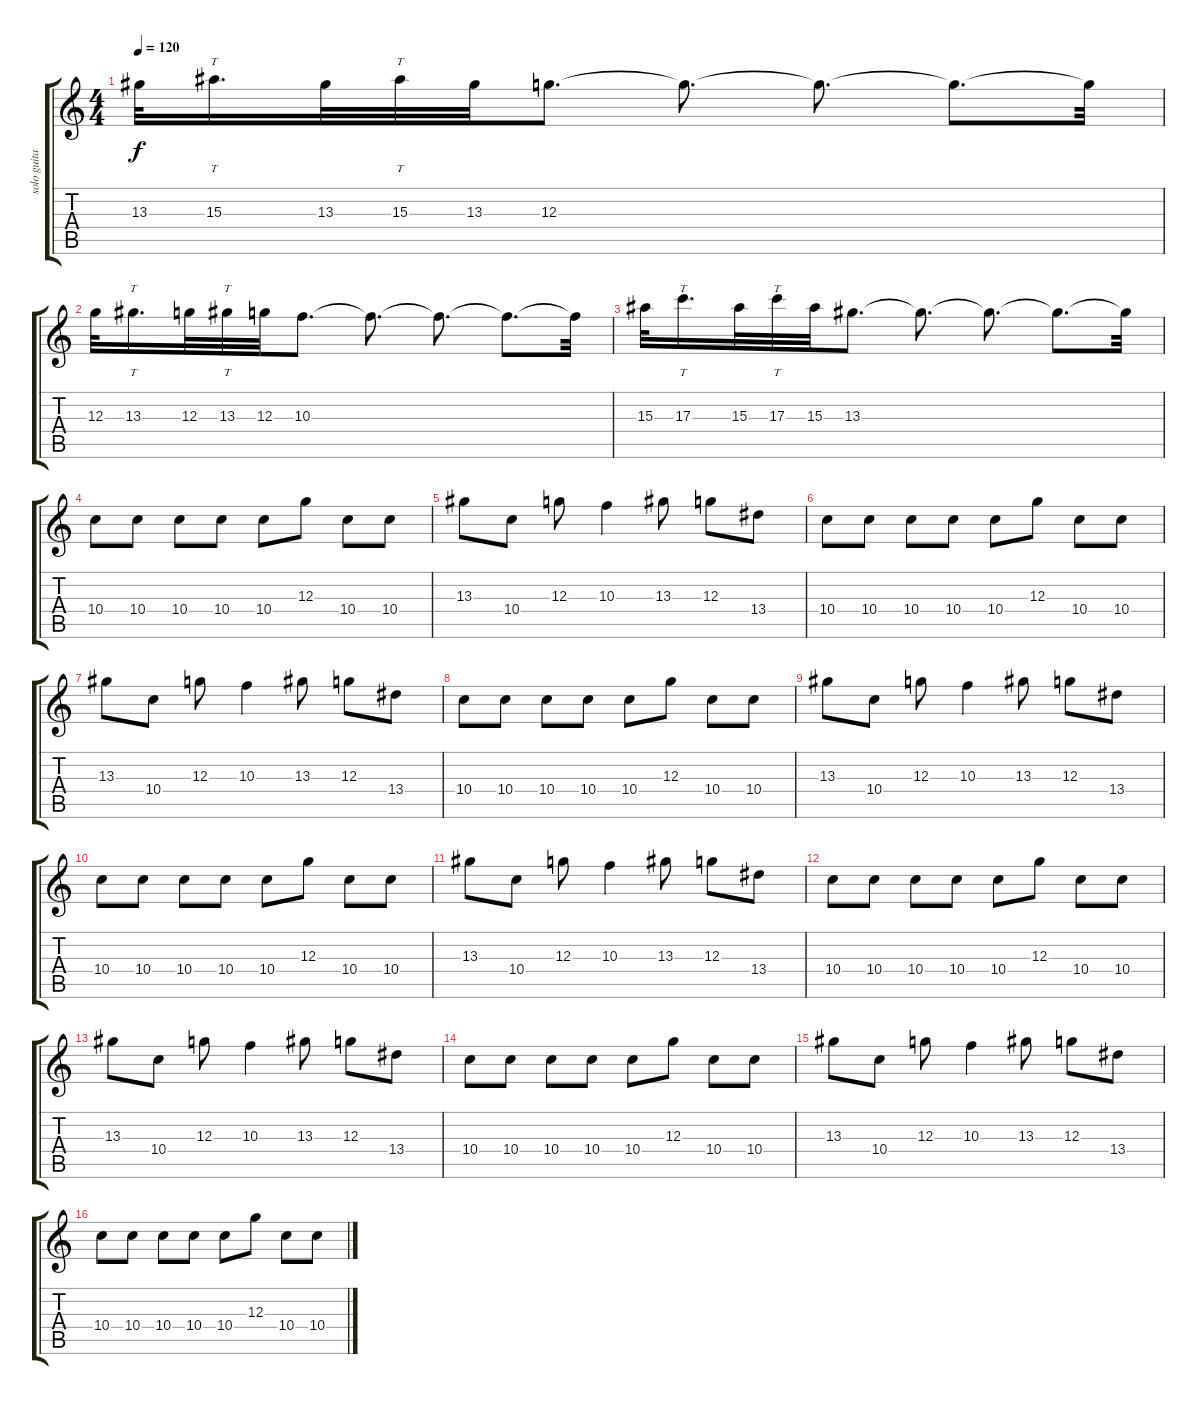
\track ("solo guitar" "solo guita") {instrument distortionguitar}
\staff {score tabs}
\tuning (E4 B3 G3 D3 A2 E2) {hide}
\ts (4 4)
\tempo 120
\clef g2
\ks c
13.3.32{dy f} 15.3.16{tt d} 13.3.32 15.3.32{tt} 13.3.32 12.3.8{d} 12.3{t}.8{d} 12.3{t}.8{d} 12.3{t}.8{d} 12.3{t}.32 |
12.3.32 13.3.16{tt d} 12.3.32 13.3.32{tt} 12.3.32 10.3.8{d} 10.3{t}.8{d} 10.3{t}.8{d} 10.3{t}.8{d} 10.3{t}.32 |
15.3.32 17.3.16{tt d} 15.3.32 17.3.32{tt} 15.3.32 13.3.8{d} 13.3{t}.8{d} 13.3{t}.8{d} 13.3{t}.8{d} 13.3{t}.32 |
10.4.8 10.4.8 10.4.8 10.4.8 10.4.8 12.3.8 10.4.8 10.4.8 |
13.3.8 10.4.8 12.3.8 10.3.4 13.3.8 12.3.8 13.4.8 |
10.4.8 10.4.8 10.4.8 10.4.8 10.4.8 12.3.8 10.4.8 10.4.8 |
13.3.8 10.4.8 12.3.8 10.3.4 13.3.8 12.3.8 13.4.8 |
10.4.8 10.4.8 10.4.8 10.4.8 10.4.8 12.3.8 10.4.8 10.4.8 |
13.3.8 10.4.8 12.3.8 10.3.4 13.3.8 12.3.8 13.4.8 |
10.4.8 10.4.8 10.4.8 10.4.8 10.4.8 12.3.8 10.4.8 10.4.8 |
13.3.8 10.4.8 12.3.8 10.3.4 13.3.8 12.3.8 13.4.8 |
10.4.8 10.4.8 10.4.8 10.4.8 10.4.8 12.3.8 10.4.8 10.4.8 |
13.3.8 10.4.8 12.3.8 10.3.4 13.3.8 12.3.8 13.4.8 |
10.4.8 10.4.8 10.4.8 10.4.8 10.4.8 12.3.8 10.4.8 10.4.8 |
13.3.8 10.4.8 12.3.8 10.3.4 13.3.8 12.3.8 13.4.8 |
10.4.8 10.4.8 10.4.8 10.4.8 10.4.8 12.3.8 10.4.8 10.4.8
